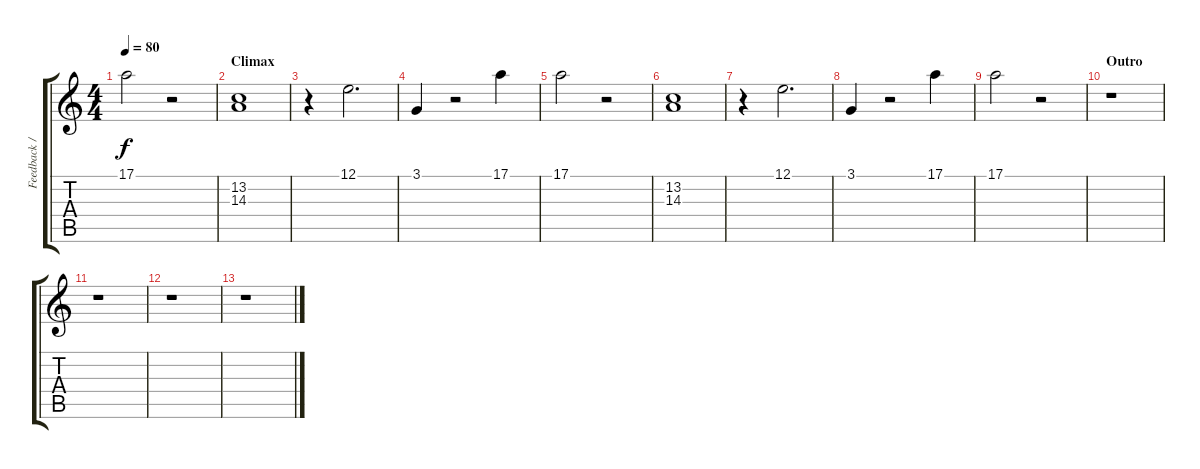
\track ("Feedback / FX" "Feedback /") {instrument tubularbells}
\staff {score tabs}
\tuning (E4 B3 G3 D3 A2 E2) {hide}
\ts (4 4)
\tempo 80
\clef g2
\ks c
17.1.2{dy f} r.2 |
\section ("" "Climax")
(13.2 14.3).1 |
r.4 12.1.2{d} |
3.1.4 r.2 17.1.4 |
17.1.2 r.2 |
(13.2 14.3).1 |
r.4 12.1.2{d} |
3.1.4 r.2 17.1.4 |
17.1.2 r.2 |
\section ("" "Outro")
r.1 |
r.1 |
r.1 |
r.1
